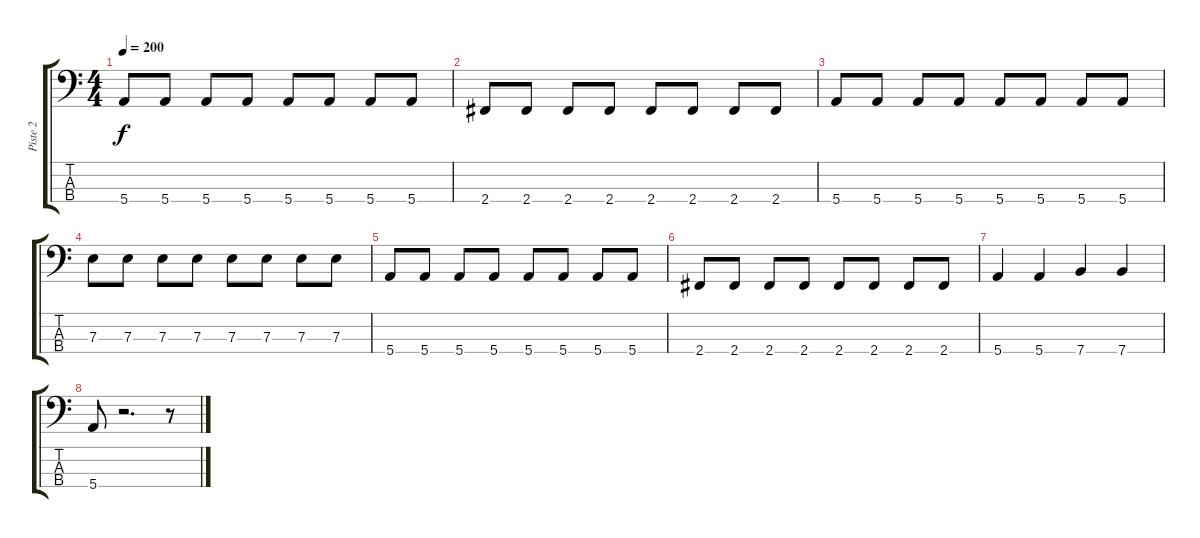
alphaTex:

\track ("Piste 2" "Piste 2") {instrument electricbassfinger}
\staff {score tabs}
\tuning (G2 D2 A1 E1) {hide}
\ts (4 4)
\tempo 200
\clef f4
\ks c
5.4.8{dy f} 5.4.8 5.4.8 5.4.8 5.4.8 5.4.8 5.4.8 5.4.8 |
2.4.8 2.4.8 2.4.8 2.4.8 2.4.8 2.4.8 2.4.8 2.4.8 |
5.4.8 5.4.8 5.4.8 5.4.8 5.4.8 5.4.8 5.4.8 5.4.8 |
7.3.8 7.3.8 7.3.8 7.3.8 7.3.8 7.3.8 7.3.8 7.3.8 |
5.4.8 5.4.8 5.4.8 5.4.8 5.4.8 5.4.8 5.4.8 5.4.8 |
2.4.8 2.4.8 2.4.8 2.4.8 2.4.8 2.4.8 2.4.8 2.4.8 |
5.4.4 5.4.4 7.4.4 7.4.4 |
5.4.8 r.2{d} r.8
